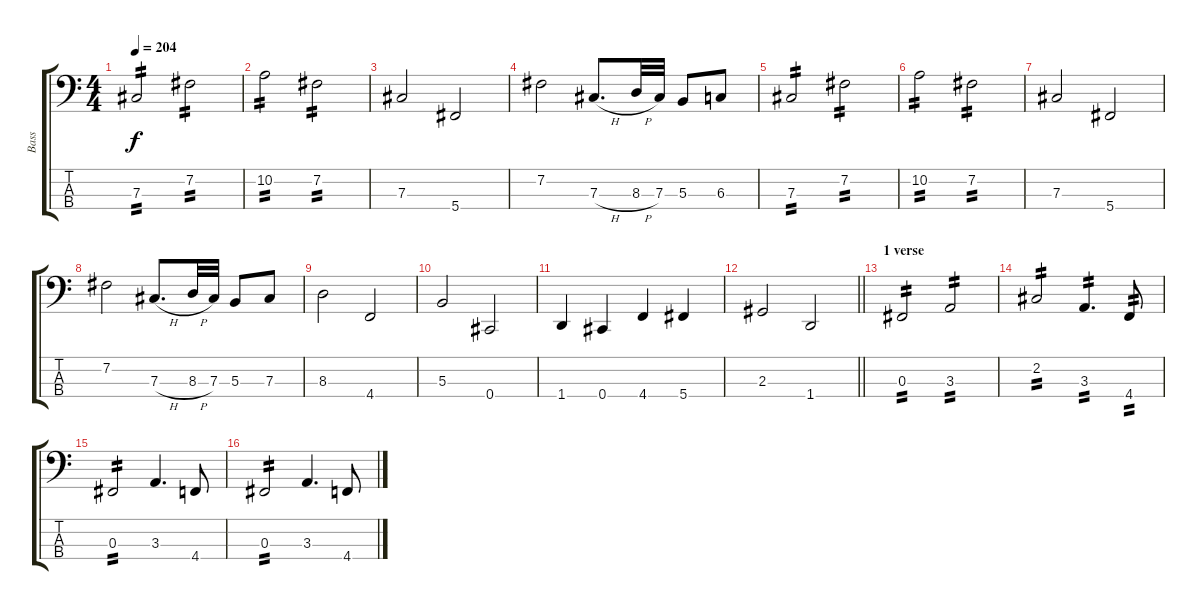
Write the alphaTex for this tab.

\track ("Bass" "Bass") {instrument electricbasspick}
\staff {score tabs}
\tuning (E2 B1 Gb1 Db1) {hide}
\ts (4 4)
\tempo 204
\clef f4
\ks c
7.3.2{tp 2 dy f} 7.2.2{tp 2} |
10.2.2{tp 2} 7.2.2{tp 2} |
7.3.2 5.4.2 |
7.2.2 7.3{h}.8{d} 8.3{h}.32 7.3.32 5.3.8 6.3.8 |
7.3.2{tp 2} 7.2.2{tp 2} |
10.2.2{tp 2} 7.2.2{tp 2} |
7.3.2 5.4.2 |
7.2.2 7.3{h}.8{d} 8.3{h}.32 7.3.32 5.3.8 7.3.8 |
8.3.2 4.4.2 |
5.3.2 0.4.2 |
1.4.4 0.4.4 4.4.4 5.4.4 |
\barLineRight lightlight
2.3.2 1.4.2 |
\section ("" "1 verse")
0.3.2{tp 2} 3.3.2{tp 2} |
2.2.2{tp 2} 3.3.4{d tp 2} 4.4.8{tp 2} |
0.3.2{tp 2} 3.3.4{d} 4.4.8 |
0.3.2{tp 2} 3.3.4{d} 4.4.8
